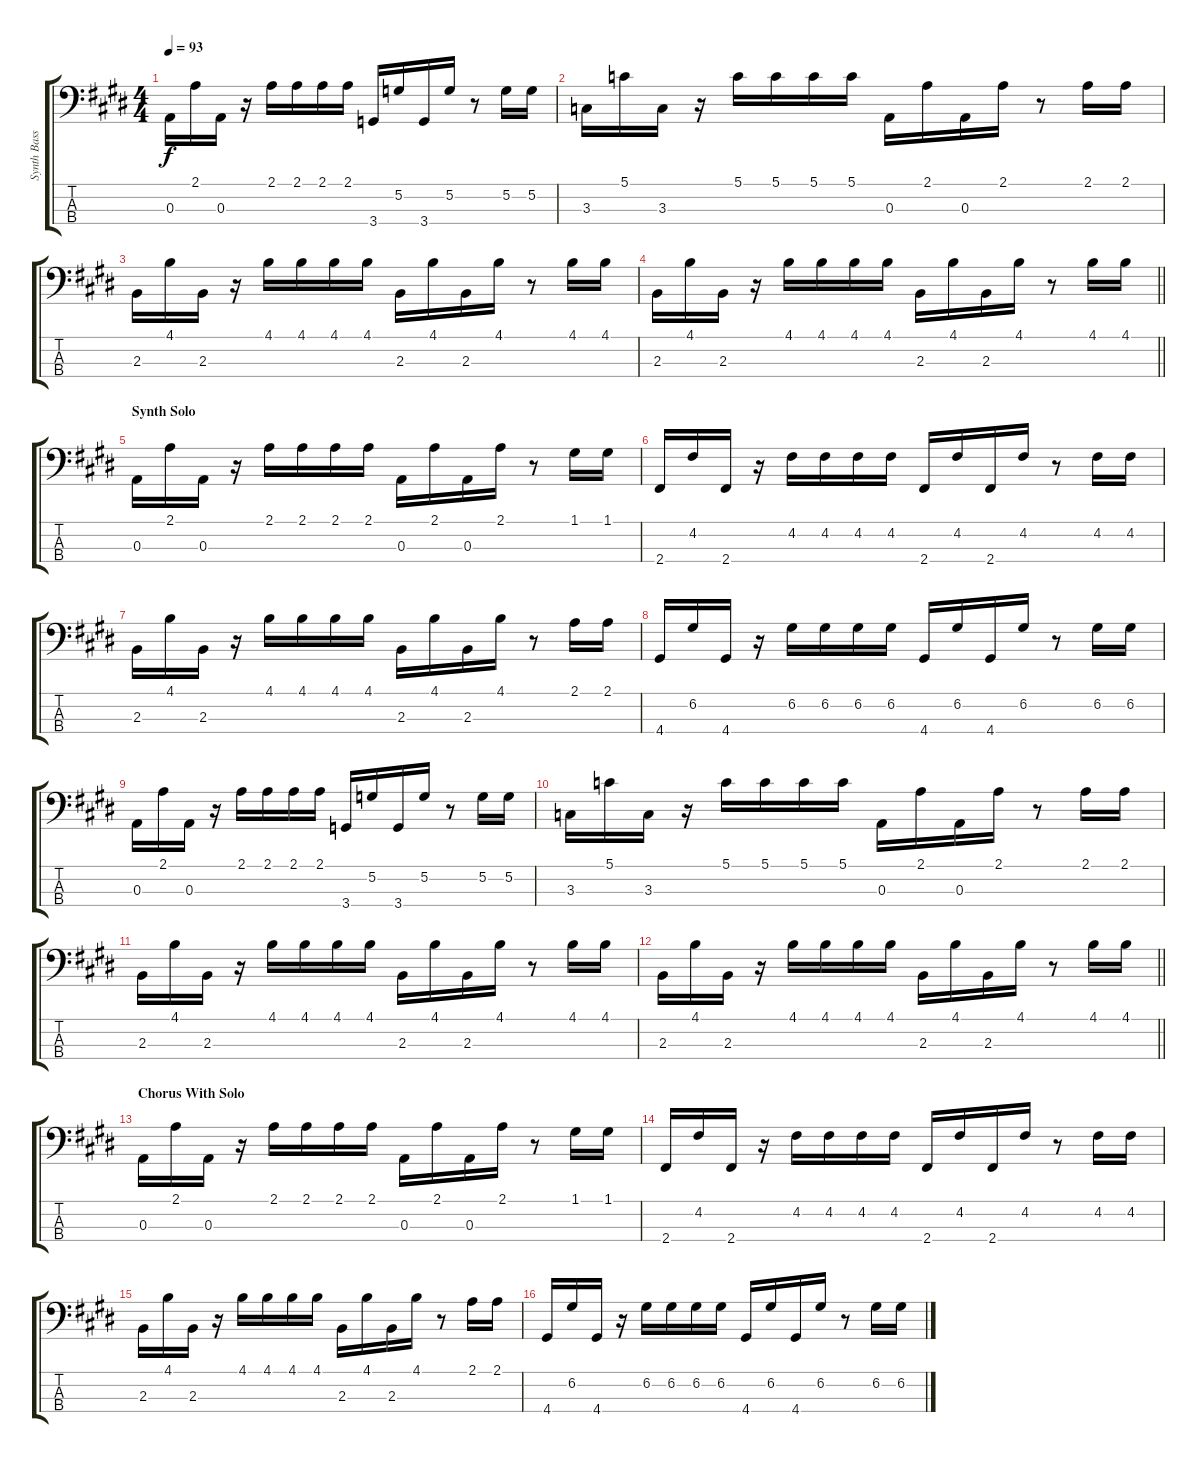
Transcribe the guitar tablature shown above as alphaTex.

\track ("Synth Bass" "Synth Bass") {instrument synthbass1}
\staff {score tabs}
\tuning (G2 D2 A1 E1) {hide}
\ts (4 4)
\tempo 93
\clef f4
\ks c#minor
0.3.16{dy f} 2.1.16 0.3.16 r.16 2.1.16 2.1.16 2.1.16 2.1.16 3.4.16 5.2.16 3.4.16 5.2.16 r.8 5.2.16 5.2.16 |
3.3.16 5.1.16 3.3.16 r.16 5.1.16 5.1.16 5.1.16 5.1.16 0.3.16 2.1.16 0.3.16 2.1.16 r.8 2.1.16 2.1.16 |
2.3.16 4.1.16 2.3.16 r.16 4.1.16 4.1.16 4.1.16 4.1.16 2.3.16 4.1.16 2.3.16 4.1.16 r.8 4.1.16 4.1.16 |
\barLineRight lightlight
2.3.16 4.1.16 2.3.16 r.16 4.1.16 4.1.16 4.1.16 4.1.16 2.3.16 4.1.16 2.3.16 4.1.16 r.8 4.1.16 4.1.16 |
\section ("" "Synth Solo")
0.3.16 2.1.16 0.3.16 r.16 2.1.16 2.1.16 2.1.16 2.1.16 0.3.16 2.1.16 0.3.16 2.1.16 r.8 1.1.16 1.1.16 |
2.4.16 4.2.16 2.4.16 r.16 4.2.16 4.2.16 4.2.16 4.2.16 2.4.16 4.2.16 2.4.16 4.2.16 r.8 4.2.16 4.2.16 |
2.3.16 4.1.16 2.3.16 r.16 4.1.16 4.1.16 4.1.16 4.1.16 2.3.16 4.1.16 2.3.16 4.1.16 r.8 2.1.16 2.1.16 |
4.4.16 6.2.16 4.4.16 r.16 6.2.16 6.2.16 6.2.16 6.2.16 4.4.16 6.2.16 4.4.16 6.2.16 r.8 6.2.16 6.2.16 |
0.3.16 2.1.16 0.3.16 r.16 2.1.16 2.1.16 2.1.16 2.1.16 3.4.16 5.2.16 3.4.16 5.2.16 r.8 5.2.16 5.2.16 |
3.3.16 5.1.16 3.3.16 r.16 5.1.16 5.1.16 5.1.16 5.1.16 0.3.16 2.1.16 0.3.16 2.1.16 r.8 2.1.16 2.1.16 |
2.3.16 4.1.16 2.3.16 r.16 4.1.16 4.1.16 4.1.16 4.1.16 2.3.16 4.1.16 2.3.16 4.1.16 r.8 4.1.16 4.1.16 |
\barLineRight lightlight
2.3.16 4.1.16 2.3.16 r.16 4.1.16 4.1.16 4.1.16 4.1.16 2.3.16 4.1.16 2.3.16 4.1.16 r.8 4.1.16 4.1.16 |
\section ("" "Chorus With Solo")
0.3.16 2.1.16 0.3.16 r.16 2.1.16 2.1.16 2.1.16 2.1.16 0.3.16 2.1.16 0.3.16 2.1.16 r.8 1.1.16 1.1.16 |
2.4.16 4.2.16 2.4.16 r.16 4.2.16 4.2.16 4.2.16 4.2.16 2.4.16 4.2.16 2.4.16 4.2.16 r.8 4.2.16 4.2.16 |
2.3.16 4.1.16 2.3.16 r.16 4.1.16 4.1.16 4.1.16 4.1.16 2.3.16 4.1.16 2.3.16 4.1.16 r.8 2.1.16 2.1.16 |
4.4.16 6.2.16 4.4.16 r.16 6.2.16 6.2.16 6.2.16 6.2.16 4.4.16 6.2.16 4.4.16 6.2.16 r.8 6.2.16 6.2.16
